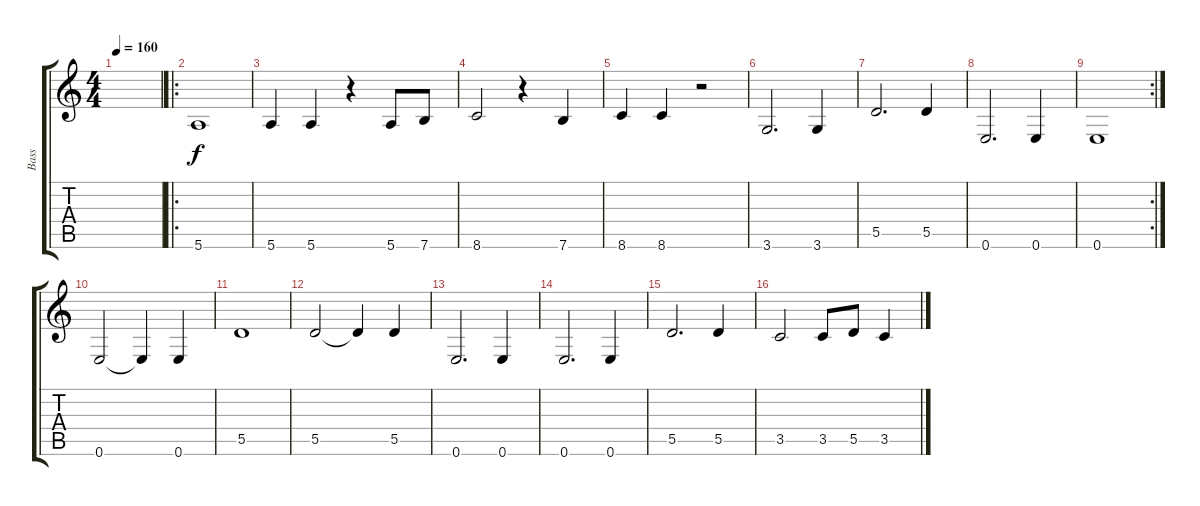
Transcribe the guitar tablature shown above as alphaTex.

\track ("Bass" "Bass") {instrument electricbassfinger}
\staff {score tabs}
\tuning (E4 B3 G3 D3 A2 E2) {hide}
\ts (4 4)
\tempo 160
\clef g2
\ks c
|
\ro
5.6.1 |
5.6.4 5.6.4 r.4 5.6.8 7.6.8 |
8.6.2 r.4 7.6.4 |
8.6.4 8.6.4 r.2 |
3.6.2{d} 3.6.4 |
5.5.2{d} 5.5.4 |
0.6.2{d} 0.6.4 |
\rc 2
0.6.1 |
0.6.2 0.6{t}.4 0.6.4 |
5.5.1 |
5.5.2 5.5{t}.4 5.5.4 |
0.6.2{d} 0.6.4 |
0.6.2{d} 0.6.4 |
5.5.2{d} 5.5.4 |
3.5.2 3.5.8 5.5.8 3.5.4
